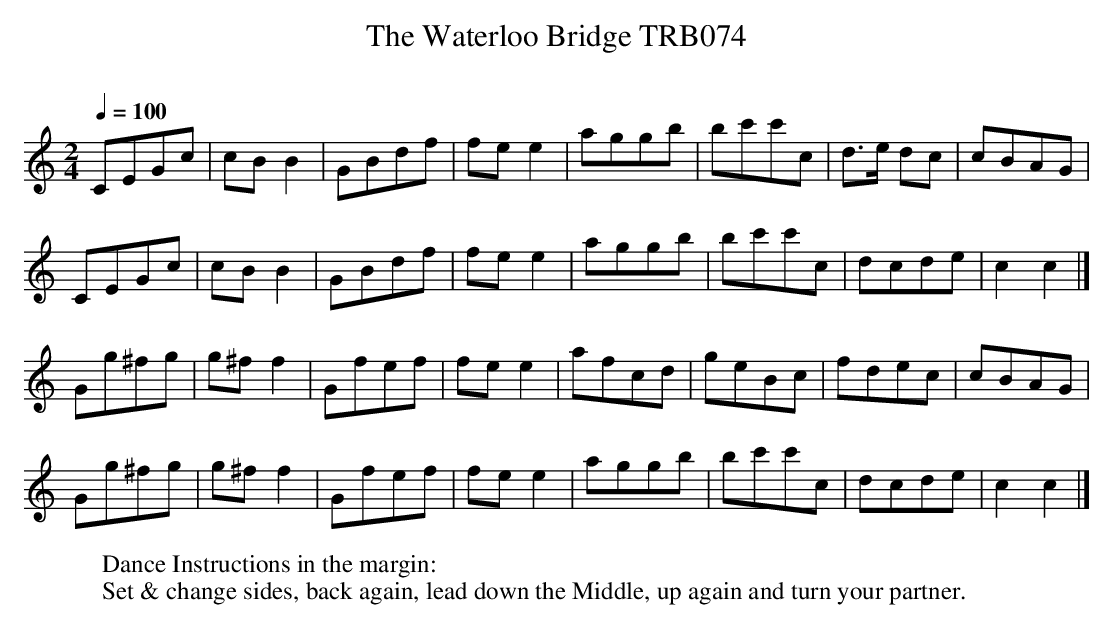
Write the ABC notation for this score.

X:1
T:Waterloo Bridge TRB074, The
Q:1/4=100
W:Dance Instructions in the margin:
W:Set & change sides, back again, lead down the Middle, up again and turn your partner.
L:1/8
M:2/4
O:
K:C
CEGc | cB B2 | GBdf | fe e2 | aggb | bc'c'c | d>e dc | cBAG |
CEGc | cB B2 | GBdf | fe e2 | aggb | bc'c'c | dcde | c2 c2 |]
Gg^fg | g^f f2 | Gfef | fe e2 | afcd | geBc | fdec | cBAG |
Gg^fg | g^f f2 | Gfef | fe e2 | aggb | bc'c'c | dcde | c2 c2 |]
